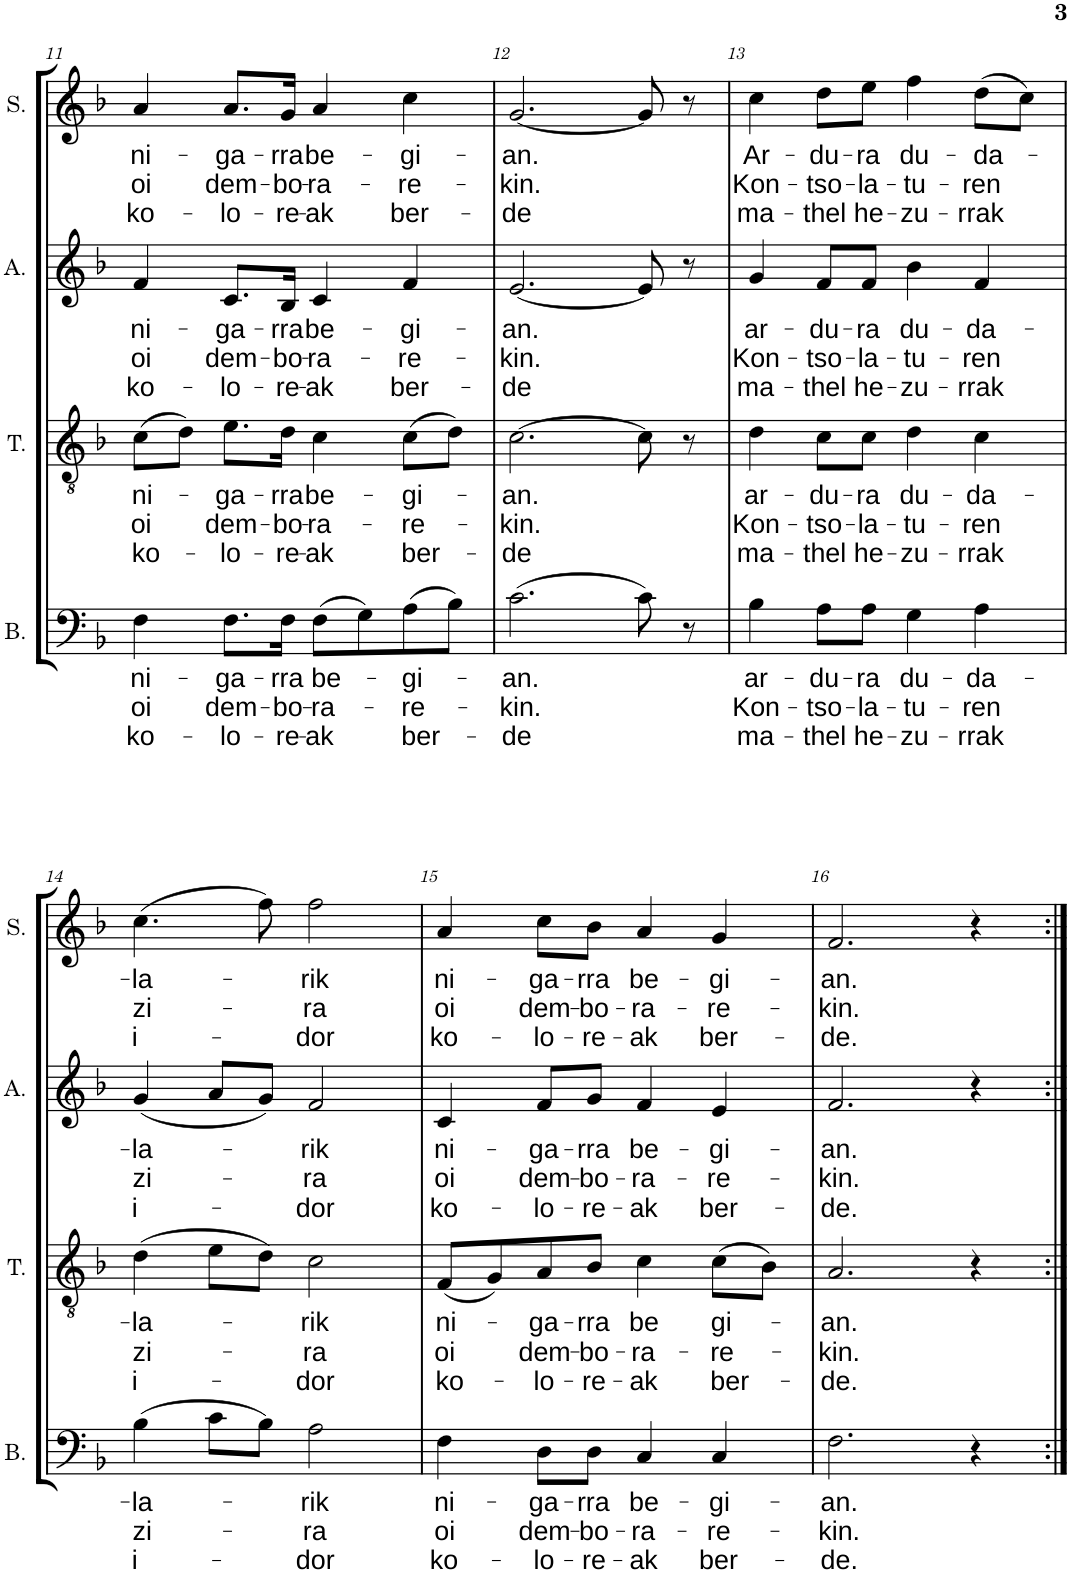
**kern	**text	**text	**text	**kern	**text	**text	**text	**kern	**text	**text	**text	**kern	**text	**text	**text
*part4	*part4	*part4	*part4	*part3	*part3	*part3	*part3	*part2	*part2	*part2	*part2	*part1	*part1	*part1	*part1
*staff4	*staff4	*staff4	*staff4	*staff3	*staff3	*staff3	*staff3	*staff2	*staff2	*staff2	*staff2	*staff1	*staff1	*staff1	*staff1
*I"Basse	*	*	*	*I"Ténor	*	*	*	*I"Alto	*	*	*	*I"Soprano	*	*	*
*I'B.	*	*	*	*I'T.	*	*	*	*I'A.	*	*	*	*I'S.	*	*	*
!!LO:PB:g=z
*clefF4	*	*	*	*clefGv2	*	*	*	*clefG2	*	*	*	*clefG2	*	*	*
*k[b-]	*	*	*	*k[b-]	*	*	*	*k[b-]	*	*	*	*k[b-]	*	*	*
*M4/4	*	*	*	*M4/4	*	*	*	*M4/4	*	*	*	*M4/4	*	*	*
=11	=11	=11	=11	=11	=11	=11	=11	=11	=11	=11	=11	=11	=11	=11	=11
!	!LO:LY:b	!LO:LY:b	!LO:LY:b	!	!LO:LY:b	!LO:LY:b	!LO:LY:b	!	!LO:LY:b	!LO:LY:b	!LO:LY:b	!	!LO:LY:b	!LO:LY:b	!LO:LY:b
4F\	ni-	oi	ko-	(8c\L	ni-	oi	ko-	4f/	ni-	oi	ko-	4a/	ni-	oi	ko-
.	.	.	.	8d\J)	.	.	.	.	.	.	.	.	.	.	.
!	!LO:LY:b	!LO:LY:b	!LO:LY:b	!	!LO:LY:b	!LO:LY:b	!LO:LY:b	!	!LO:LY:b	!LO:LY:b	!LO:LY:b	!	!LO:LY:b	!LO:LY:b	!LO:LY:b
8.F\L	-ga-	dem-	-lo-	8.e\L	-ga-	dem-	-lo-	8.c/L	-ga-	dem-	-lo-	8.a/L	-ga-	dem-	-lo-
!	!LO:LY:b	!LO:LY:b	!LO:LY:b	!	!LO:LY:b	!LO:LY:b	!LO:LY:b	!	!LO:LY:b	!LO:LY:b	!LO:LY:b	!	!LO:LY:b	!LO:LY:b	!LO:LY:b
16F\Jk	-rra	-bo-	-re-	16d\Jk	-rra	-bo-	-re-	16B-/Jk	-rra	-bo-	-re-	16g/Jk	-rra	-bo-	-re-
!	!LO:LY:b	!LO:LY:b	!LO:LY:b	!	!LO:LY:b	!LO:LY:b	!LO:LY:b	!	!LO:LY:b	!LO:LY:b	!LO:LY:b	!	!LO:LY:b	!LO:LY:b	!LO:LY:b
(8F\L	be-	-ra-	-ak	4c\	be-	-ra-	-ak	4c/	be-	-ra-	-ak	4a/	be-	-ra-	-ak
8G\)	.	.	.	.	.	.	.	.	.	.	.	.	.	.	.
!	!LO:LY:b	!LO:LY:b	!LO:LY:b	!	!LO:LY:b	!LO:LY:b	!LO:LY:b	!	!LO:LY:b	!LO:LY:b	!LO:LY:b	!	!LO:LY:b	!LO:LY:b	!LO:LY:b
(8A\	-gi-	-re-	ber-	(8c\L	-gi-	-re-	ber-	4f/	-gi-	-re-	ber-	4cc\	-gi-	-re-	ber-
8B-\J)	.	.	.	8d\J)	.	.	.	.	.	.	.	.	.	.	.
=12	=12	=12	=12	=12	=12	=12	=12	=12	=12	=12	=12	=12	=12	=12	=12
!	!LO:LY:b	!LO:LY:b	!LO:LY:b	!	!LO:LY:b	!LO:LY:b	!LO:LY:b	!	!LO:LY:b	!LO:LY:b	!LO:LY:b	!	!LO:LY:b	!LO:LY:b	!LO:LY:b
(2.c\	-an.	-kin.	-de	[2.c\	-an.	-kin.	-de	[2.e/	-an.	-kin.	-de	[2.g/	-an.	-kin.	-de
8c\)	.	.	.	8c\]	.	.	.	8e/]	.	.	.	8g/]	.	.	.
8r	.	.	.	8r	.	.	.	8r	.	.	.	8r	.	.	.
=13	=13	=13	=13	=13	=13	=13	=13	=13	=13	=13	=13	=13	=13	=13	=13
!	!LO:LY:b	!LO:LY:b	!LO:LY:b	!	!LO:LY:b	!LO:LY:b	!LO:LY:b	!	!LO:LY:b	!LO:LY:b	!LO:LY:b	!	!LO:LY:b	!LO:LY:b	!LO:LY:b
4B-\	ar-	Kon-	ma-	4d\	ar-	Kon-	ma-	4g/	ar-	Kon-	ma-	4cc\	Ar-	Kon-	ma-
!	!LO:LY:b	!LO:LY:b	!LO:LY:b	!	!LO:LY:b	!LO:LY:b	!LO:LY:b	!	!LO:LY:b	!LO:LY:b	!LO:LY:b	!	!LO:LY:b	!LO:LY:b	!LO:LY:b
8A\L	-du-	-tso-	-thel	8c\L	-du-	-tso-	-thel	8f/L	-du-	-tso-	-thel	8dd\L	-du-	-tso-	-thel
!	!LO:LY:b	!LO:LY:b	!LO:LY:b	!	!LO:LY:b	!LO:LY:b	!LO:LY:b	!	!LO:LY:b	!LO:LY:b	!LO:LY:b	!	!LO:LY:b	!LO:LY:b	!LO:LY:b
8A\J	-ra	-la-	he-	8c\J	-ra	-la-	he-	8f/J	-ra	-la-	he-	8ee\J	-ra	-la-	he-
!	!LO:LY:b	!LO:LY:b	!LO:LY:b	!	!LO:LY:b	!LO:LY:b	!LO:LY:b	!	!LO:LY:b	!LO:LY:b	!LO:LY:b	!	!LO:LY:b	!LO:LY:b	!LO:LY:b
4G\	du-	-tu-	-zu-	4d\	du-	-tu-	-zu-	4b-\	du-	-tu-	-zu-	4ff\	du-	-tu-	-zu-
!	!LO:LY:b	!LO:LY:b	!LO:LY:b	!	!LO:LY:b	!LO:LY:b	!LO:LY:b	!	!LO:LY:b	!LO:LY:b	!LO:LY:b	!	!LO:LY:b	!LO:LY:b	!LO:LY:b
4A\	-da-	-ren	-rrak	4c\	-da-	-ren	-rrak	4f/	-da-	-ren	-rrak	(8dd\L	-da-	-ren	-rrak
.	.	.	.	.	.	.	.	.	.	.	.	8cc\J)	.	.	.
!!LO:LB:g=z
=14	=14	=14	=14	=14	=14	=14	=14	=14	=14	=14	=14	=14	=14	=14	=14
!	!LO:LY:b	!LO:LY:b	!LO:LY:b	!	!LO:LY:b	!LO:LY:b	!LO:LY:b	!	!LO:LY:b	!LO:LY:b	!LO:LY:b	!	!LO:LY:b	!LO:LY:b	!LO:LY:b
(4B-\	-la-	zi-	i-	(4d\	-la-	zi-	i-	(4g/	-la-	zi-	i-	(4.cc\	-la-	zi-	i-
8c\L	.	.	.	8e\L	.	.	.	8a/L	.	.	.	.	.	.	.
8B-\J)	.	.	.	8d\J)	.	.	.	8g/J)	.	.	.	8ff\)	.	.	.
!	!LO:LY:b	!LO:LY:b	!LO:LY:b	!	!LO:LY:b	!LO:LY:b	!LO:LY:b	!	!LO:LY:b	!LO:LY:b	!LO:LY:b	!	!LO:LY:b	!LO:LY:b	!LO:LY:b
2A\	-rik	-ra	-dor	2c\	-rik	-ra	-dor	2f/	-rik	-ra	-dor	2ff\	-rik	-ra	-dor
=15	=15	=15	=15	=15	=15	=15	=15	=15	=15	=15	=15	=15	=15	=15	=15
!	!LO:LY:b	!LO:LY:b	!LO:LY:b	!	!LO:LY:b	!LO:LY:b	!LO:LY:b	!	!LO:LY:b	!LO:LY:b	!LO:LY:b	!	!LO:LY:b	!LO:LY:b	!LO:LY:b
4F\	ni-	oi	ko-	(8F/L	ni-	oi	ko-	4c/	ni-	oi	ko-	4a/	ni-	oi	ko-
.	.	.	.	8G/)	.	.	.	.	.	.	.	.	.	.	.
!	!LO:LY:b	!LO:LY:b	!LO:LY:b	!	!LO:LY:b	!LO:LY:b	!LO:LY:b	!	!LO:LY:b	!LO:LY:b	!LO:LY:b	!	!LO:LY:b	!LO:LY:b	!LO:LY:b
8D\L	-ga-	dem-	-lo-	8A/	-ga-	dem-	-lo-	8f/L	-ga-	dem-	-lo-	8cc\L	-ga-	dem-	-lo-
!	!LO:LY:b	!LO:LY:b	!LO:LY:b	!	!LO:LY:b	!LO:LY:b	!LO:LY:b	!	!LO:LY:b	!LO:LY:b	!LO:LY:b	!	!LO:LY:b	!LO:LY:b	!LO:LY:b
8D\J	-rra	-bo-	-re-	8B-/J	-rra	-bo-	-re-	8g/J	-rra	-bo-	-re-	8b-\J	-rra	-bo-	-re-
!	!LO:LY:b	!LO:LY:b	!LO:LY:b	!	!LO:LY:b	!LO:LY:b	!LO:LY:b	!	!LO:LY:b	!LO:LY:b	!LO:LY:b	!	!LO:LY:b	!LO:LY:b	!LO:LY:b
4C/	be-	-ra-	-ak	4c\	be	-ra-	-ak	4f/	be-	-ra-	-ak	4a/	be-	-ra-	-ak
!	!LO:LY:b	!LO:LY:b	!LO:LY:b	!	!LO:LY:b	!LO:LY:b	!LO:LY:b	!	!LO:LY:b	!LO:LY:b	!LO:LY:b	!	!LO:LY:b	!LO:LY:b	!LO:LY:b
4C/	-gi-	-re-	ber-	(8c\L	-gi-	-re-	ber-	4e/	-gi-	-re-	ber-	4g/	-gi-	-re-	ber-
.	.	.	.	8B-\J)	.	.	.	.	.	.	.	.	.	.	.
=16	=16	=16	=16	=16	=16	=16	=16	=16	=16	=16	=16	=16	=16	=16	=16
!	!LO:LY:b	!LO:LY:b	!LO:LY:b	!	!LO:LY:b	!LO:LY:b	!LO:LY:b	!	!LO:LY:b	!LO:LY:b	!LO:LY:b	!	!LO:LY:b	!LO:LY:b	!LO:LY:b
2.F\	-an.	-kin.	-de.	2.A/	-an.	-kin.	-de.	2.f/	-an.	-kin.	-de.	2.f/	-an.	-kin.	-de.
4r	.	.	.	4r	.	.	.	4r	.	.	.	4r	.	.	.
=:|!	=:|!	=:|!	=:|!	=:|!	=:|!	=:|!	=:|!	=:|!	=:|!	=:|!	=:|!	=:|!	=:|!	=:|!	=:|!
*-	*-	*-	*-	*-	*-	*-	*-	*-	*-	*-	*-	*-	*-	*-	*-
